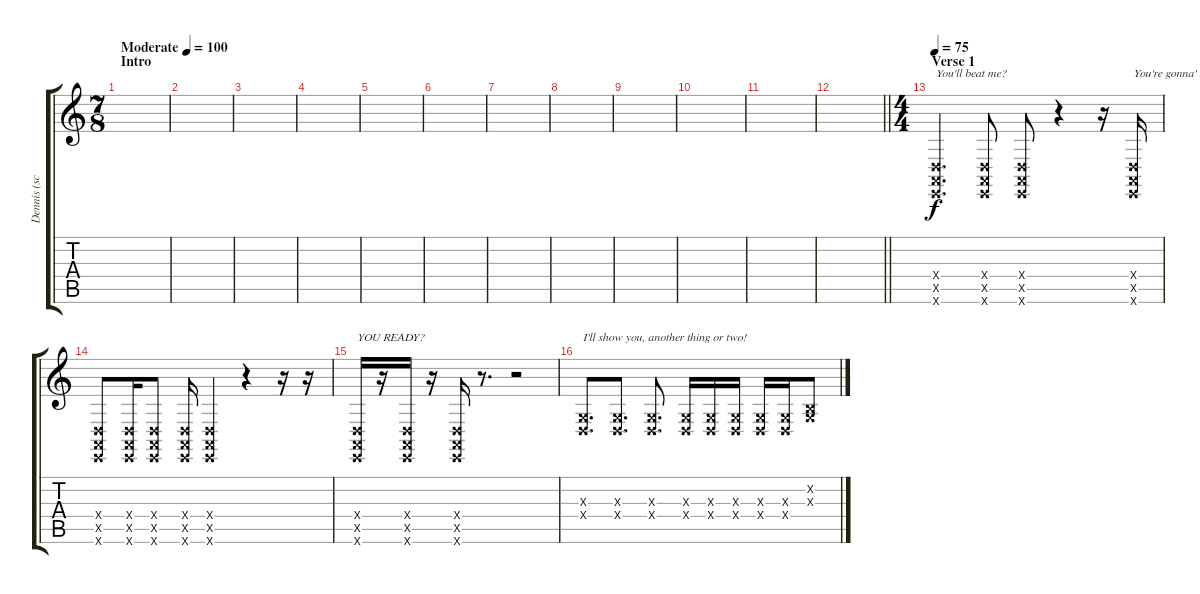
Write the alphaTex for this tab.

\track ("Dennis (screaming vocals)" "Dennis (sc") {instrument gunshot}
\staff {score tabs}
\tuning (E4 B3 G3 D3 A2 E2) {hide}
\ts (7 8)
\section ("" "Intro")
\tempo (100 "Moderate")
\clef g2
\ks c
|
|
|
|
|
|
|
|
|
|
|
\barLineRight lightlight
|
\ts (4 4)
\section ("" "Verse 1")
\tempo 75
(0.4{x} 0.5{x} 0.6{x}).4{d txt "You'll beat me?"} (0.4{x} 0.5{x} 0.6{x}).8 (0.4{x} 0.5{x} 0.6{x}).8 r.4 r.16 (0.4{x} 0.5{x} 0.6{x}).16{txt "You're gonna' save the day?"} |
(0.4{x} 0.5{x} 0.6{x}).8 (0.4{x} 0.5{x} 0.6{x}).16 (0.4{x} 0.5{x} 0.6{x}).8 (0.4{x} 0.5{x} 0.6{x}).16 (0.4{x} 0.5{x} 0.6{x}).4 r.4 r.16 r.16 |
(0.4{x} 0.5{x} 0.6{x}).16{txt "YOU READY?"} r.16 (0.4{x} 0.5{x} 0.6{x}).16 r.16 (0.4{x} 0.5{x} 0.6{x}).16 r.8{d} r.2 |
(0.3{x} 0.4{x}).8{d txt "I'll show you, another thing or two!"} (0.3{x} 0.4{x}).8{d} (0.3{x} 0.4{x}).8{d} (0.3{x} 0.4{x}).16 (0.3{x} 0.4{x}).16 (0.3{x} 0.4{x}).16 (0.3{x} 0.4{x}).16 (0.3{x} 0.4{x}).16 (0.2{x} 0.3{x}).8
